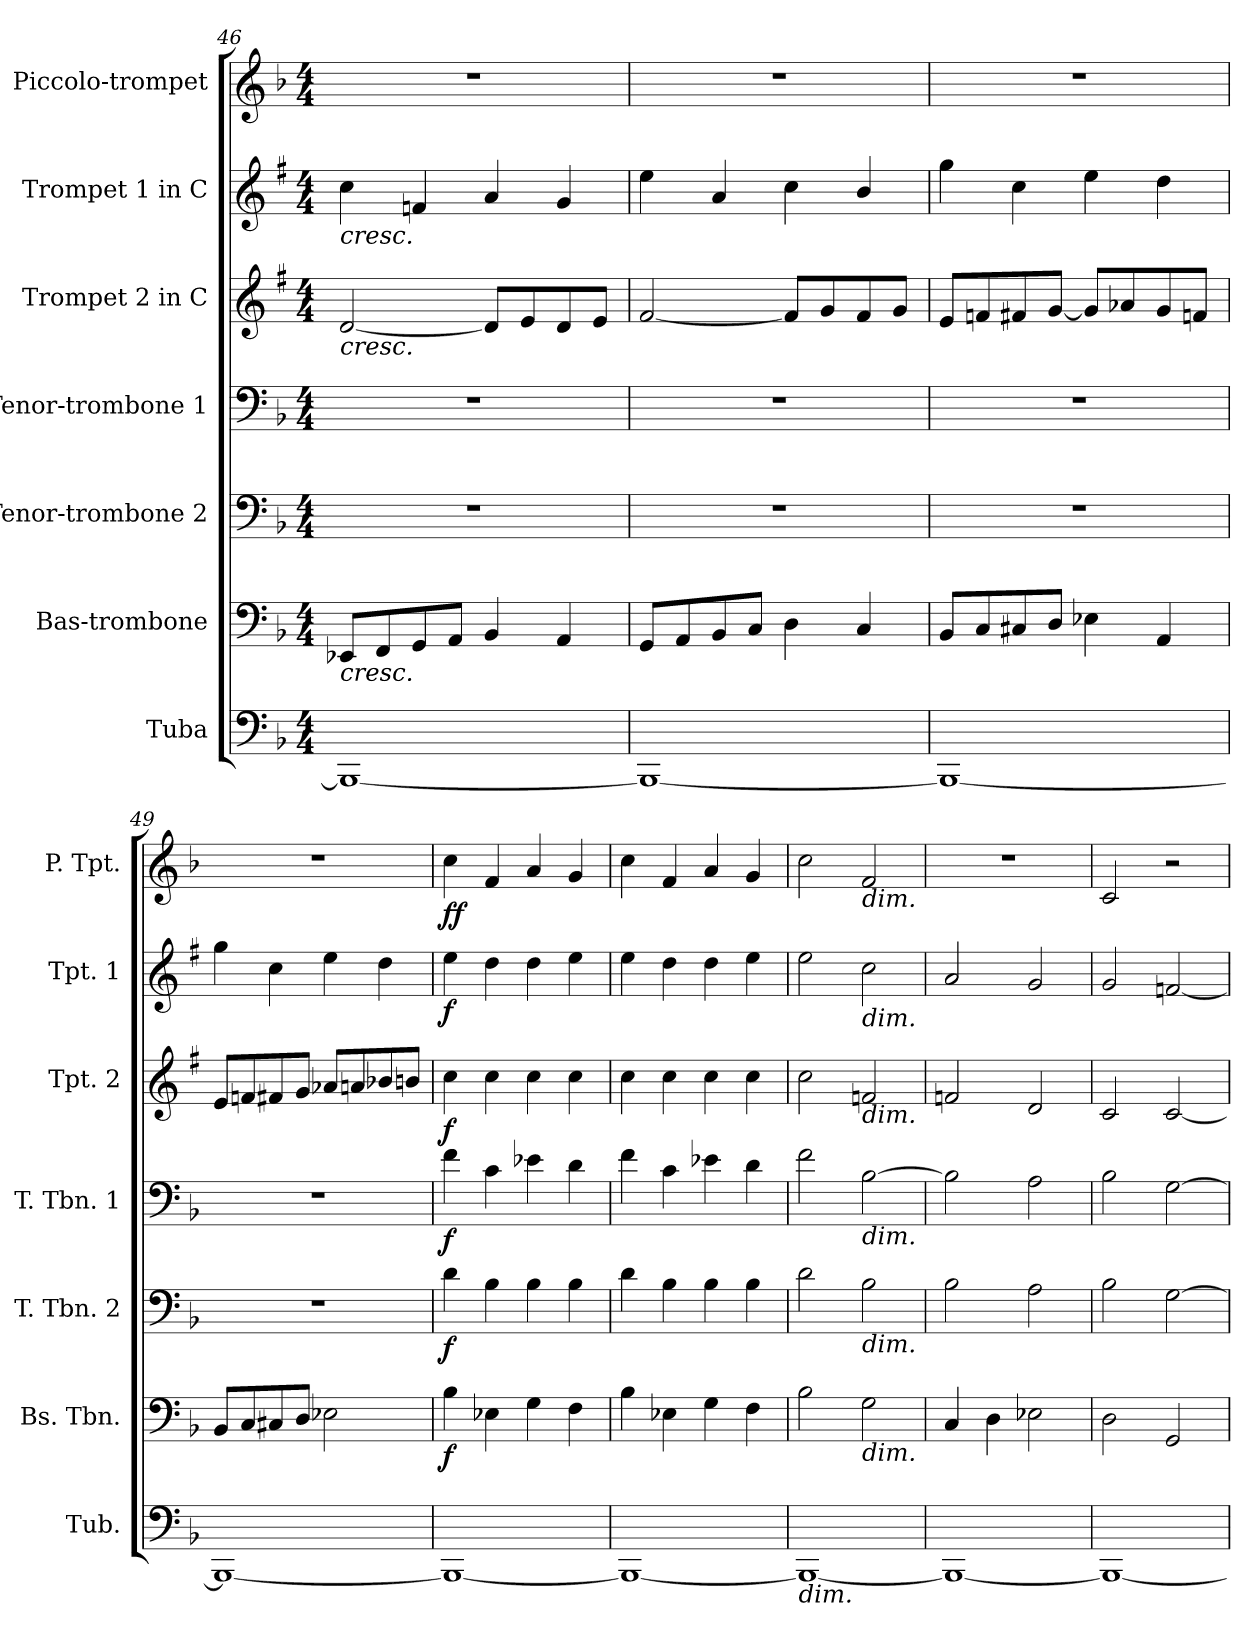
**kern	**kern	**dynam	**kern	**dynam	**kern	**dynam	**kern	**dynam	**kern	**dynam	**kern	**dynam
*part7	*part6	*part6	*part5	*part5	*part4	*part4	*part3	*part3	*part2	*part2	*part1	*part1
*staff7	*staff6	*staff6	*staff5	*staff5	*staff4	*staff4	*staff3	*staff3	*staff2	*staff2	*staff1	*staff1
*I"Tuba	*I"Bas-trombone	*	*I"Tenor-trombone 2	*	*I"Tenor-trombone 1	*	*I"Trompet 2 in C	*	*I"Trompet 1 in C	*	*I"Piccolo-trompet	*
*I'Tub.	*I'Bs. Tbn.	*	*I'T. Tbn. 2	*	*I'T. Tbn. 1	*	*I'Tpt. 2	*	*I'Tpt. 1	*	*I'P. Tpt.	*
*clefF4	*clefF4	*	*clefF4	*	*clefF4	*	*clefG2	*	*clefG2	*	*clefG2	*
*	*	*	*	*	*	*	*ITrd1c2	*	*ITrd1c2	*	*ITrd-6c-10	*
*k[b-]	*k[b-]	*	*k[b-]	*	*k[b-]	*	*k[b-]	*	*k[b-]	*	*k[b-e-a-]	*
*M4/4	*M4/4	*	*M4/4	*	*M4/4	*	*M4/4	*	*M4/4	*	*M4/4	*
=46	=46	=46	=46	=46	=46	=46	=46	=46	=46	=46	=46	=46
!	!	!	!	!	!	!	!	!	!LO:TX:b:i:t=cresc.	!	!	!
!	!	!	!	!	!	!	!LO:TX:b:i:t=cresc.	!	!	!	!	!
!	!LO:TX:b:i:t=cresc.	!	!	!	!	!	!	!	!	!	!	!
1BBB-_	8EE-X/L	.	1r	.	1r	.	[2c/	.	4b-\	.	1r	.
.	8FF/	.	.	.	.	.	.	.	.	.	.	.
.	8GG/	.	.	.	.	.	.	.	4e-X/	.	.	.
.	8AA/J	.	.	.	.	.	.	.	.	.	.	.
.	4BB-/	.	.	.	.	.	8c/L]	.	4g/	.	.	.
.	.	.	.	.	.	.	8d/	.	.	.	.	.
.	4AA/	.	.	.	.	.	8c/	.	4f/	.	.	.
.	.	.	.	.	.	.	8d/J	.	.	.	.	.
=47	=47	=47	=47	=47	=47	=47	=47	=47	=47	=47	=47	=47
1BBB-_	8GG/L	.	1r	.	1r	.	[2e/	.	4dd\	.	1r	.
.	8AA/	.	.	.	.	.	.	.	.	.	.	.
.	8BB-/	.	.	.	.	.	.	.	4g/	.	.	.
.	8C/J	.	.	.	.	.	.	.	.	.	.	.
.	4D\	.	.	.	.	.	8e/L]	.	4b-\	.	.	.
.	.	.	.	.	.	.	8f/	.	.	.	.	.
.	4C/	.	.	.	.	.	8e/	.	4a/	.	.	.
.	.	.	.	.	.	.	8f/J	.	.	.	.	.
=48	=48	=48	=48	=48	=48	=48	=48	=48	=48	=48	=48	=48
1BBB-_	8BB-/L	.	1r	.	1r	.	8d/L	.	4ff\	.	1r	.
.	8C/	.	.	.	.	.	8e-X/	.	.	.	.	.
.	8C#X/	.	.	.	.	.	8en/	.	4b-\	.	.	.
.	8D/J	.	.	.	.	.	[8f/J	.	.	.	.	.
.	4E-X\	.	.	.	.	.	8f/L]	.	4dd\	.	.	.
.	.	.	.	.	.	.	8g-X/	.	.	.	.	.
.	4AA/	.	.	.	.	.	8f/	.	4cc\	.	.	.
.	.	.	.	.	.	.	8e-X/J	.	.	.	.	.
!!LO:PB:g=z
=49	=49	=49	=49	=49	=49	=49	=49	=49	=49	=49	=49	=49
1BBB-_	8BB-/L	.	1r	.	1r	.	8d/L	.	4ff\	.	1r	.
.	8C/	.	.	.	.	.	8e-X/	.	.	.	.	.
.	8C#X/	.	.	.	.	.	8en/	.	4b-\	.	.	.
.	8D/J	.	.	.	.	.	8f/J	.	.	.	.	.
.	2E-X\	.	.	.	.	.	8g-X/L	.	4dd\	.	.	.
.	.	.	.	.	.	.	8gn/	.	.	.	.	.
.	.	.	.	.	.	.	8a-X/	.	4cc\	.	.	.
.	.	.	.	.	.	.	8an/J	.	.	.	.	.
=50	=50	=50	=50	=50	=50	=50	=50	=50	=50	=50	=50	=50
!	!	!LO:DY:b	!	!LO:DY:b	!	!LO:DY:b	!	!LO:DY:b	!	!LO:DY:b	!	!LO:DY:b
!	!	!	!	!	!	!	!	!	!	!	!	!LO:DY:n=1:b
1BBB-_	4B-\	f	4d\	f	4f\	f	4b-\	f	4dd\	f	4bb-\	f f
.	4E-X\	.	4B-\	.	4c\	.	4b-\	.	4cc\	.	4ee-/	.
.	4G\	.	4B-\	.	4e-X\	.	4b-\	.	4cc\	.	4gg/	.
.	4F\	.	4B-\	.	4d\	.	4b-\	.	4dd\	.	4ff/	.
=51	=51	=51	=51	=51	=51	=51	=51	=51	=51	=51	=51	=51
1BBB-_	4B-\	.	4d\	.	4f\	.	4b-\	.	4dd\	.	4bb-\	.
.	4E-X\	.	4B-\	.	4c\	.	4b-\	.	4cc\	.	4ee-/	.
.	4G\	.	4B-\	.	4e-X\	.	4b-\	.	4cc\	.	4gg/	.
.	4F\	.	4B-\	.	4d\	.	4b-\	.	4dd\	.	4ff/	.
=52	=52	=52	=52	=52	=52	=52	=52	=52	=52	=52	=52	=52
!LO:TX:b:i:t=dim.	!	!	!	!	!	!	!	!	!	!	!	!
1BBB-_	2B-\	.	2d\	.	2f\	.	2b-\	.	2dd\	.	2bb-\	.
!	!	!	!	!	!	!	!	!	!	!	!LO:TX:b:i:t=dim.	!
!	!	!	!	!	!	!	!	!	!LO:TX:b:i:t=dim.	!	!	!
!	!	!	!	!	!	!	!LO:TX:b:i:t=dim.	!	!	!	!	!
!	!	!	!	!	!LO:TX:b:i:t=dim.	!	!	!	!	!	!	!
!	!	!	!LO:TX:b:i:t=dim.	!	!	!	!	!	!	!	!	!
!	!LO:TX:b:i:t=dim.	!	!	!	!	!	!	!	!	!	!	!
.	2G\	.	2B-\	.	[2B-\	.	2e-X/	.	2b-\	.	2ee-/	.
=53	=53	=53	=53	=53	=53	=53	=53	=53	=53	=53	=53	=53
1BBB-_	4C/	.	2B-\	.	2B-\]	.	2e-X/	.	2g/	.	1r	.
.	4D\	.	.	.	.	.	.	.	.	.	.	.
.	2E-X\	.	2A\	.	2A\	.	2c/	.	2f/	.	.	.
=54	=54	=54	=54	=54	=54	=54	=54	=54	=54	=54	=54	=54
1BBB-_	2D\	.	2B-\	.	2B-\	.	2B-/	.	2f/	.	2b-/	.
.	2GG/	.	[2G\	.	[2G\	.	[2B-/	.	[2e-X/	.	2r	.
=	=	=	=	=	=	=	=	=	=	=	=	=
*-	*-	*-	*-	*-	*-	*-	*-	*-	*-	*-	*-	*-
